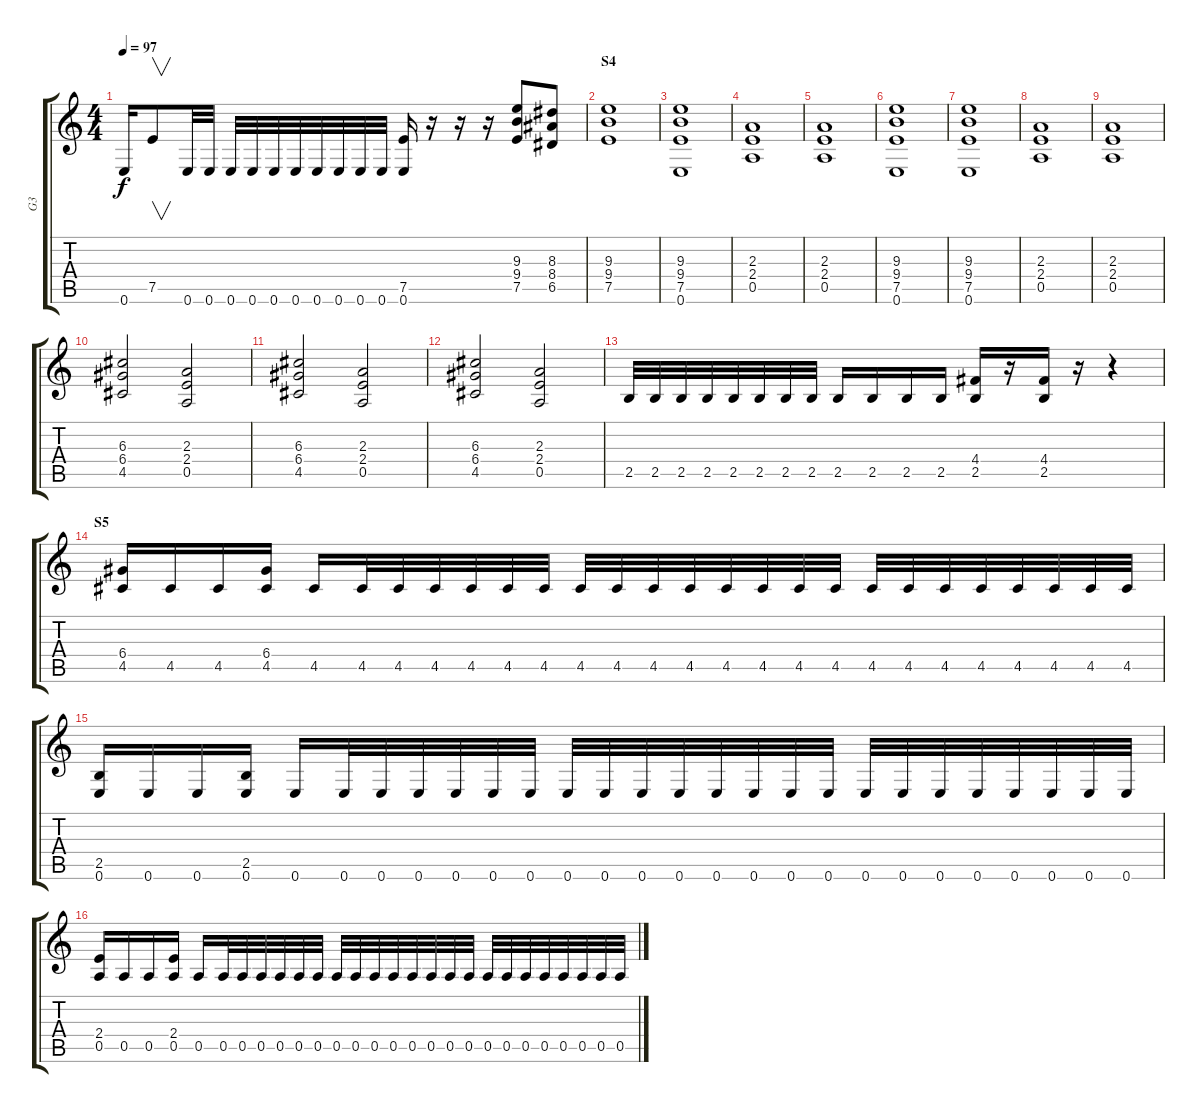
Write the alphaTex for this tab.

\track ("G3" "G3") {instrument overdrivenguitar}
\staff {score tabs}
\tuning (E4 B3 G3 D3 A2 E2) {hide}
\ts (4 4)
\tempo 97
\clef g2
\ks c
0.6.16{dy f} 7.5.8{v} 0.6.32 0.6.32 0.6.32 0.6.32 0.6.32 0.6.32 0.6.32 0.6.32 0.6.32 0.6.32 (7.5 0.6).16 r.16 r.16 r.16 (9.3 9.4 7.5).8 (8.3 8.4 6.5).8 |
\section ("" "S4")
(9.3 9.4 7.5).1 |
(9.3 9.4 7.5 0.6).1 |
(2.3 2.4 0.5).1 |
(2.3 2.4 0.5).1 |
(9.3 9.4 7.5 0.6).1 |
(9.3 9.4 7.5 0.6).1 |
(2.3 2.4 0.5).1 |
(2.3 2.4 0.5).1 |
(6.3 6.4 4.5).2 (2.3 2.4 0.5).2 |
(6.3 6.4 4.5).2 (2.3 2.4 0.5).2 |
(6.3 6.4 4.5).2 (2.3 2.4 0.5).2 |
2.5.32 2.5.32 2.5.32 2.5.32 2.5.32 2.5.32 2.5.32 2.5.32 2.5.16 2.5.16 2.5.16 2.5.16 (4.4 2.5).16 r.16 (4.4 2.5).16 r.16 r.4 |
\section ("" "S5")
(6.4 4.5).16 4.5.16 4.5.16 (6.4 4.5).16 4.5.16 4.5.32 4.5.32 4.5.32 4.5.32 4.5.32 4.5.32 4.5.32 4.5.32 4.5.32 4.5.32 4.5.32 4.5.32 4.5.32 4.5.32 4.5.32 4.5.32 4.5.32 4.5.32 4.5.32 4.5.32 4.5.32 4.5.32 |
(2.5 0.6).16 0.6.16 0.6.16 (2.5 0.6).16 0.6.16 0.6.32 0.6.32 0.6.32 0.6.32 0.6.32 0.6.32 0.6.32 0.6.32 0.6.32 0.6.32 0.6.32 0.6.32 0.6.32 0.6.32 0.6.32 0.6.32 0.6.32 0.6.32 0.6.32 0.6.32 0.6.32 0.6.32 |
(2.4 0.5).16 0.5.16 0.5.16 (2.4 0.5).16 0.5.16 0.5.32 0.5.32 0.5.32 0.5.32 0.5.32 0.5.32 0.5.32 0.5.32 0.5.32 0.5.32 0.5.32 0.5.32 0.5.32 0.5.32 0.5.32 0.5.32 0.5.32 0.5.32 0.5.32 0.5.32 0.5.32 0.5.32
